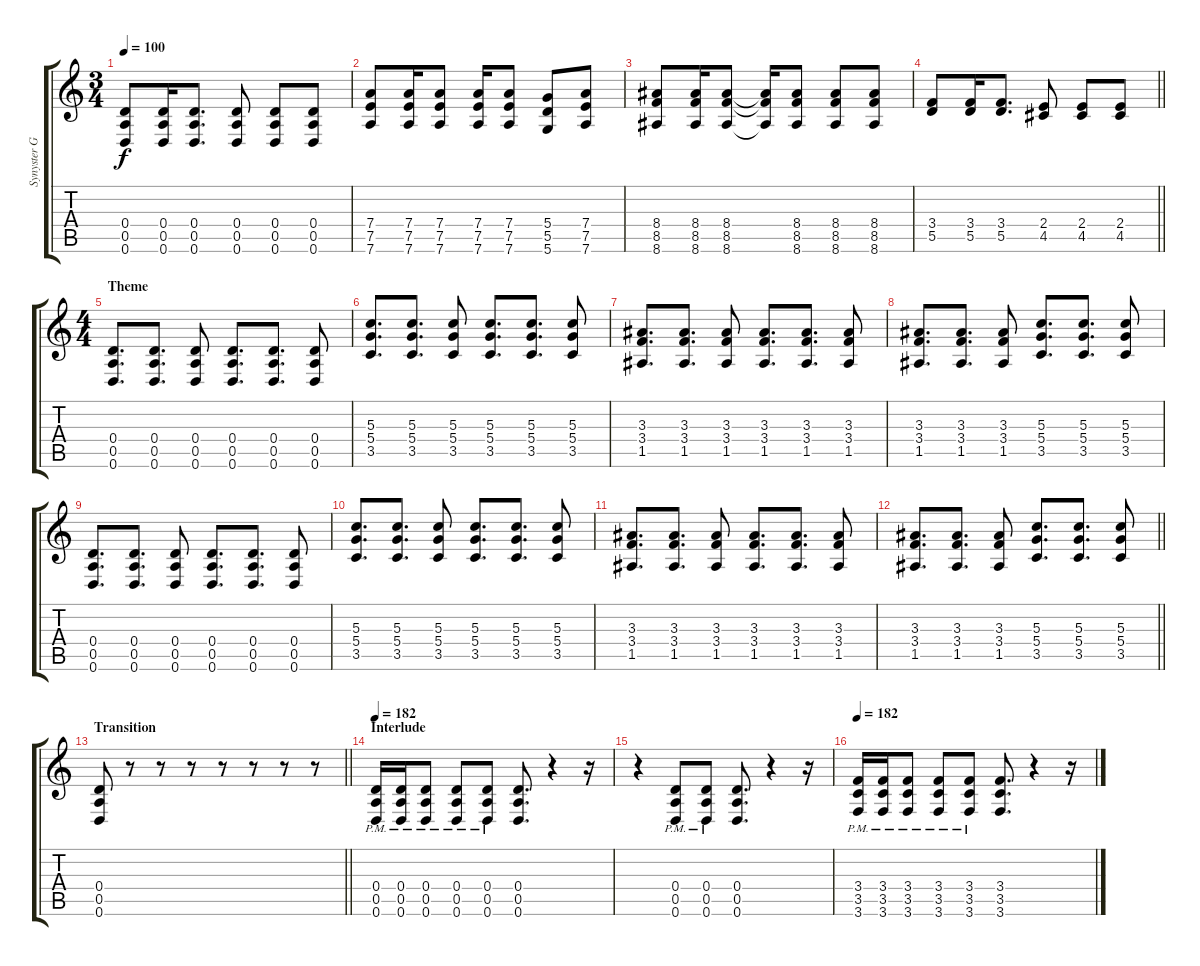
\track ("Synyster Gates Rhythm" "Synyster G") {instrument distortionguitar}
\staff {score tabs}
\tuning (E4 B3 G3 D3 A2 D2) {hide}
\ts (3 4)
\tempo 100
\clef g2
\ks c
(0.4 0.5 0.6).8{dy f} (0.4 0.5 0.6).16 (0.4 0.5 0.6).8{d} (0.4 0.5 0.6).8 (0.4 0.5 0.6).8 (0.4 0.5 0.6).8 |
(7.4 7.5 7.6).8 (7.4 7.5 7.6).16 (7.4 7.5 7.6).8 (7.4 7.5 7.6).16 (7.4 7.5 7.6).8 (5.4 5.5 5.6).8 (7.4 7.5 7.6).8 |
(8.4 8.5 8.6).8 (8.4 8.5 8.6).16 (8.4 8.5 8.6).8 (8.4{t} 8.5{t} 8.6{t}).16 (8.4 8.5 8.6).8 (8.4 8.5 8.6).8 (8.4 8.5 8.6).8 |
\barLineRight lightlight
(3.4 5.5).8 (3.4 5.5).16 (3.4 5.5).8{d} (2.4 4.5).8 (2.4 4.5).8 (2.4 4.5).8 |
\ts (4 4)
\section ("" "Theme")
(0.4 0.5 0.6).8{d volume 10} (0.4 0.5 0.6).8{d} (0.4 0.5 0.6).8 (0.4 0.5 0.6).8{d} (0.4 0.5 0.6).8{d} (0.4 0.5 0.6).8 |
(5.3 5.4 3.5).8{d} (5.3 5.4 3.5).8{d} (5.3 5.4 3.5).8 (5.3 5.4 3.5).8{d} (5.3 5.4 3.5).8{d} (5.3 5.4 3.5).8 |
(3.3 3.4 1.5).8{d} (3.3 3.4 1.5).8{d} (3.3 3.4 1.5).8 (3.3 3.4 1.5).8{d} (3.3 3.4 1.5).8{d} (3.3 3.4 1.5).8 |
(3.3 3.4 1.5).8{d} (3.3 3.4 1.5).8{d} (3.3 3.4 1.5).8 (5.3 5.4 3.5).8{d} (5.3 5.4 3.5).8{d} (5.3 5.4 3.5).8 |
(0.4 0.5 0.6).8{d} (0.4 0.5 0.6).8{d} (0.4 0.5 0.6).8 (0.4 0.5 0.6).8{d} (0.4 0.5 0.6).8{d} (0.4 0.5 0.6).8 |
(5.3 5.4 3.5).8{d} (5.3 5.4 3.5).8{d} (5.3 5.4 3.5).8 (5.3 5.4 3.5).8{d} (5.3 5.4 3.5).8{d} (5.3 5.4 3.5).8 |
(3.3 3.4 1.5).8{d} (3.3 3.4 1.5).8{d} (3.3 3.4 1.5).8 (3.3 3.4 1.5).8{d} (3.3 3.4 1.5).8{d} (3.3 3.4 1.5).8 |
\barLineRight lightlight
(3.3 3.4 1.5).8{d} (3.3 3.4 1.5).8{d} (3.3 3.4 1.5).8 (5.3 5.4 3.5).8{d} (5.3 5.4 3.5).8{d} (5.3 5.4 3.5).8 |
\section ("" "Transition")
\barLineRight lightlight
(0.4 0.5 0.6).8{volume 16} r.8 r.8 r.8 r.8 r.8 r.8 r.8 |
\section ("" "Interlude")
\tempo 182
(0.4{pm} 0.5{pm} 0.6{pm}).16 (0.4{pm} 0.5{pm} 0.6{pm}).16 (0.4{pm} 0.5{pm} 0.6{pm}).8 (0.4{pm} 0.5{pm} 0.6{pm}).8 (0.4{pm} 0.5{pm} 0.6{pm}).8 (0.4 0.5 0.6).8{d} r.4 r.16 |
r.4 (0.4{pm} 0.5{pm} 0.6{pm}).8 (0.4{pm} 0.5{pm} 0.6{pm}).8 (0.4 0.5 0.6).8{d} r.4 r.16 |
\tempo 182
(3.4{pm} 3.5{pm} 3.6{pm}).16 (3.4{pm} 3.5{pm} 3.6{pm}).16 (3.4{pm} 3.5{pm} 3.6{pm}).8 (3.4{pm} 3.5{pm} 3.6{pm}).8 (3.4{pm} 3.5{pm} 3.6{pm}).8 (3.4 3.5 3.6).8{d} r.4 r.16
